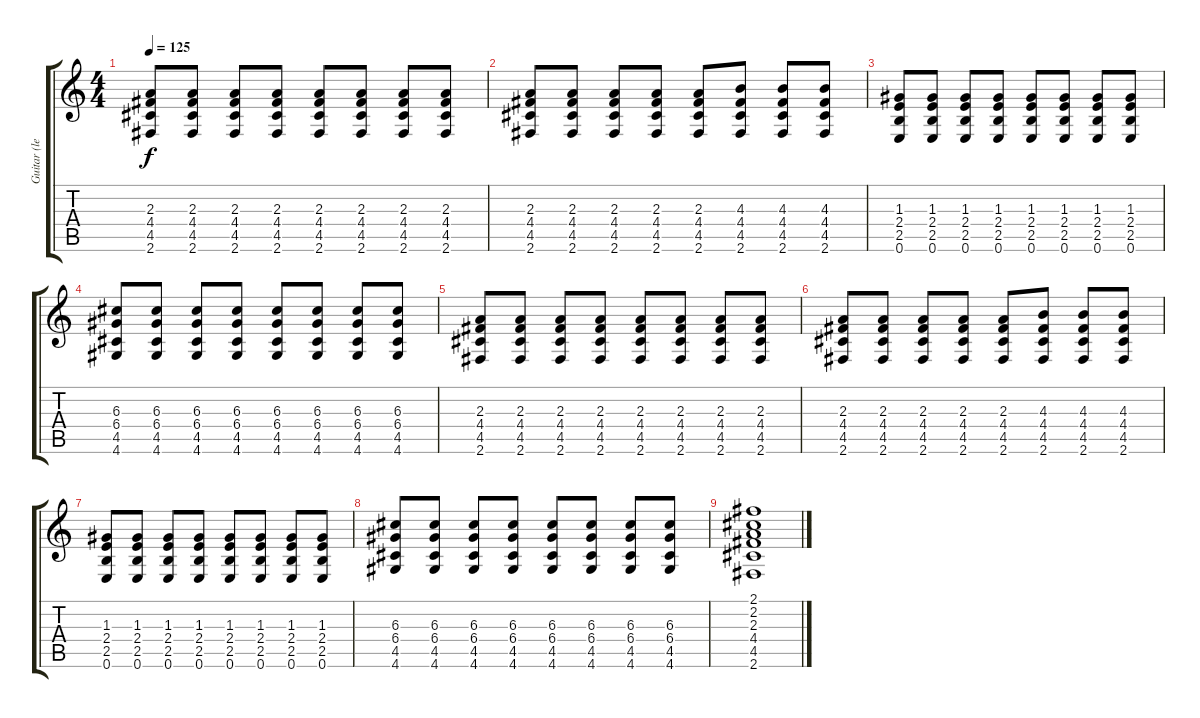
\track ("Guitar (left)" "Guitar (le") {instrument overdrivenguitar}
\staff {score tabs}
\tuning (E4 B3 G3 D3 A2 E2) {hide}
\ts (4 4)
\tempo 125
\clef g2
\ks c
(2.3 4.4 4.5 2.6).8{dy f volume 16} (2.3 4.4 4.5 2.6).8 (2.3 4.4 4.5 2.6).8 (2.3 4.4 4.5 2.6).8 (2.3 4.4 4.5 2.6).8 (2.3 4.4 4.5 2.6).8 (2.3 4.4 4.5 2.6).8 (2.3 4.4 4.5 2.6).8 |
(2.3 4.4 4.5 2.6).8{volume 16} (2.3 4.4 4.5 2.6).8 (2.3 4.4 4.5 2.6).8 (2.3 4.4 4.5 2.6).8 (2.3 4.4 4.5 2.6).8 (4.3 4.4 4.5 2.6).8 (4.3 4.4 4.5 2.6).8 (4.3 4.4 4.5 2.6).8 |
(1.3 2.4 2.5 0.6).8{volume 16} (1.3 2.4 2.5 0.6).8 (1.3 2.4 2.5 0.6).8 (1.3 2.4 2.5 0.6).8 (1.3 2.4 2.5 0.6).8 (1.3 2.4 2.5 0.6).8 (1.3 2.4 2.5 0.6).8 (1.3 2.4 2.5 0.6).8 |
(6.3 6.4 4.5 4.6).8 (6.3 6.4 4.5 4.6).8 (6.3 6.4 4.5 4.6).8 (6.3 6.4 4.5 4.6).8 (6.3 6.4 4.5 4.6).8 (6.3 6.4 4.5 4.6).8 (6.3 6.4 4.5 4.6).8 (6.3 6.4 4.5 4.6).8 |
(2.3 4.4 4.5 2.6).8{volume 16} (2.3 4.4 4.5 2.6).8 (2.3 4.4 4.5 2.6).8 (2.3 4.4 4.5 2.6).8 (2.3 4.4 4.5 2.6).8 (2.3 4.4 4.5 2.6).8 (2.3 4.4 4.5 2.6).8 (2.3 4.4 4.5 2.6).8 |
(2.3 4.4 4.5 2.6).8{volume 16} (2.3 4.4 4.5 2.6).8 (2.3 4.4 4.5 2.6).8 (2.3 4.4 4.5 2.6).8 (2.3 4.4 4.5 2.6).8 (4.3 4.4 4.5 2.6).8 (4.3 4.4 4.5 2.6).8 (4.3 4.4 4.5 2.6).8 |
(1.3 2.4 2.5 0.6).8{volume 16} (1.3 2.4 2.5 0.6).8 (1.3 2.4 2.5 0.6).8 (1.3 2.4 2.5 0.6).8 (1.3 2.4 2.5 0.6).8 (1.3 2.4 2.5 0.6).8 (1.3 2.4 2.5 0.6).8 (1.3 2.4 2.5 0.6).8 |
(6.3 6.4 4.5 4.6).8 (6.3 6.4 4.5 4.6).8 (6.3 6.4 4.5 4.6).8 (6.3 6.4 4.5 4.6).8 (6.3 6.4 4.5 4.6).8 (6.3 6.4 4.5 4.6).8 (6.3 6.4 4.5 4.6).8 (6.3 6.4 4.5 4.6).8 |
(2.1 2.2 2.3 4.4 4.5 2.6).1
